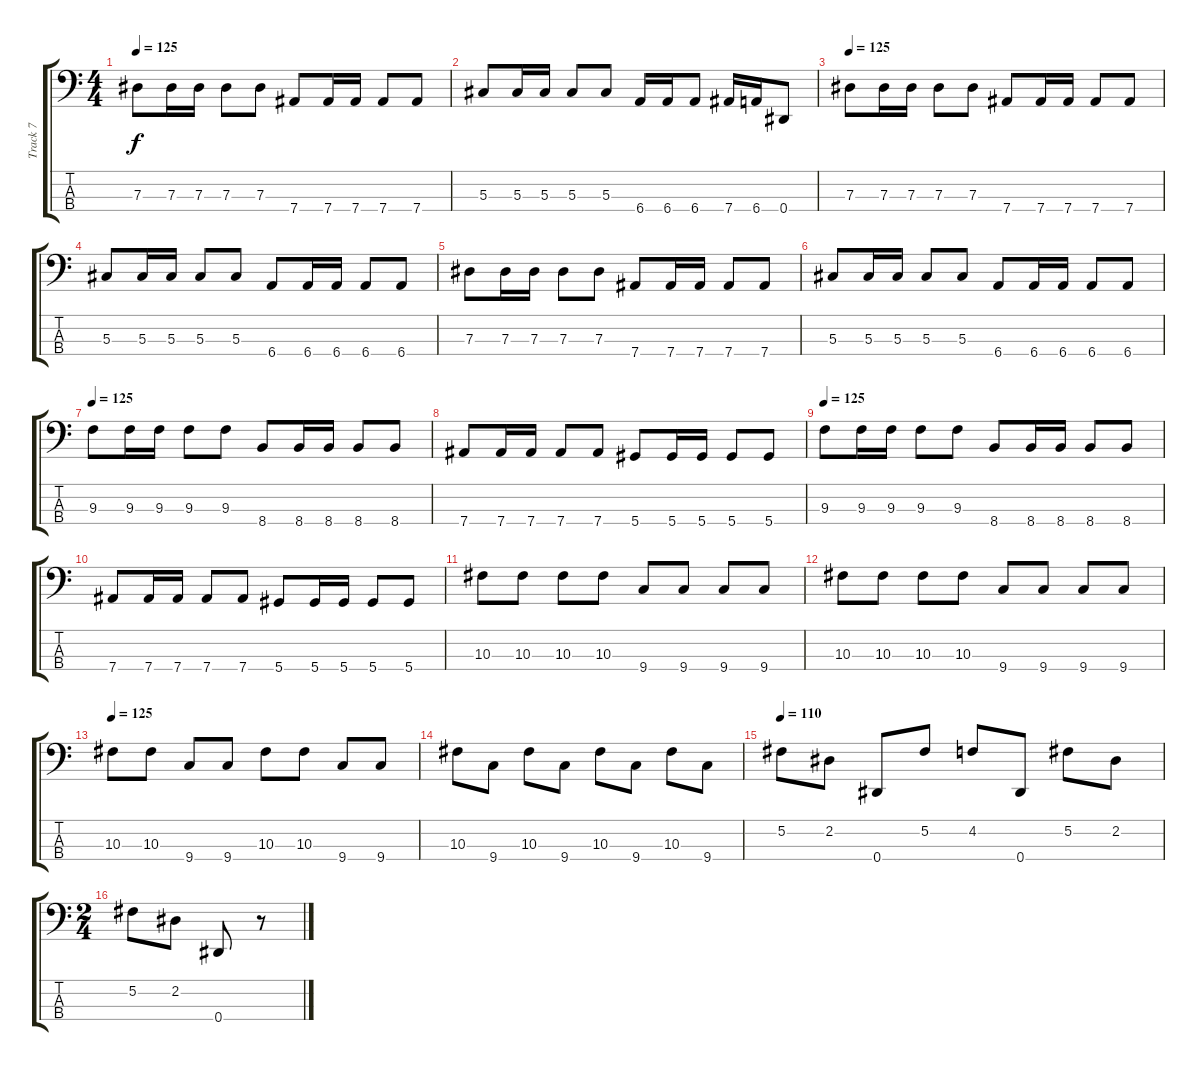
\track ("Track 7" "Track 7") {instrument electricbassfinger}
\staff {score tabs}
\tuning (Gb2 Db2 Ab1 Eb1) {hide}
\ts (4 4)
\tempo 125
\clef f4
\ks c
7.3.8{dy f} 7.3.16 7.3.16 7.3.8 7.3.8 7.4.8 7.4.16 7.4.16 7.4.8 7.4.8 |
5.3.8 5.3.16 5.3.16 5.3.8 5.3.8 6.4.16 6.4.16 6.4.8 7.4.16 6.4.16 0.4.8 |
\tempo 125
7.3.8 7.3.16 7.3.16 7.3.8 7.3.8 7.4.8 7.4.16 7.4.16 7.4.8 7.4.8 |
5.3.8 5.3.16 5.3.16 5.3.8 5.3.8 6.4.8 6.4.16 6.4.16 6.4.8 6.4.8 |
7.3.8 7.3.16 7.3.16 7.3.8 7.3.8 7.4.8 7.4.16 7.4.16 7.4.8 7.4.8 |
5.3.8 5.3.16 5.3.16 5.3.8 5.3.8 6.4.8 6.4.16 6.4.16 6.4.8 6.4.8 |
\tempo 125
9.3.8 9.3.16 9.3.16 9.3.8 9.3.8 8.4.8 8.4.16 8.4.16 8.4.8 8.4.8 |
7.4.8 7.4.16 7.4.16 7.4.8 7.4.8 5.4.8 5.4.16 5.4.16 5.4.8 5.4.8 |
\tempo 125
9.3.8 9.3.16 9.3.16 9.3.8 9.3.8 8.4.8 8.4.16 8.4.16 8.4.8 8.4.8 |
7.4.8 7.4.16 7.4.16 7.4.8 7.4.8 5.4.8 5.4.16 5.4.16 5.4.8 5.4.8 |
10.3.8 10.3.8 10.3.8 10.3.8 9.4.8 9.4.8 9.4.8 9.4.8 |
10.3.8 10.3.8 10.3.8 10.3.8 9.4.8 9.4.8 9.4.8 9.4.8 |
\tempo 125
10.3.8 10.3.8 9.4.8 9.4.8 10.3.8 10.3.8 9.4.8 9.4.8 |
10.3.8 9.4.8 10.3.8 9.4.8 10.3.8 9.4.8 10.3.8 9.4.8 |
\tempo 110
5.2.8 2.2.8 0.4.8 5.2.8 4.2.8 0.4.8 5.2.8 2.2.8 |
\ts (2 4)
5.2.8 2.2.8 0.4.8 r.8
